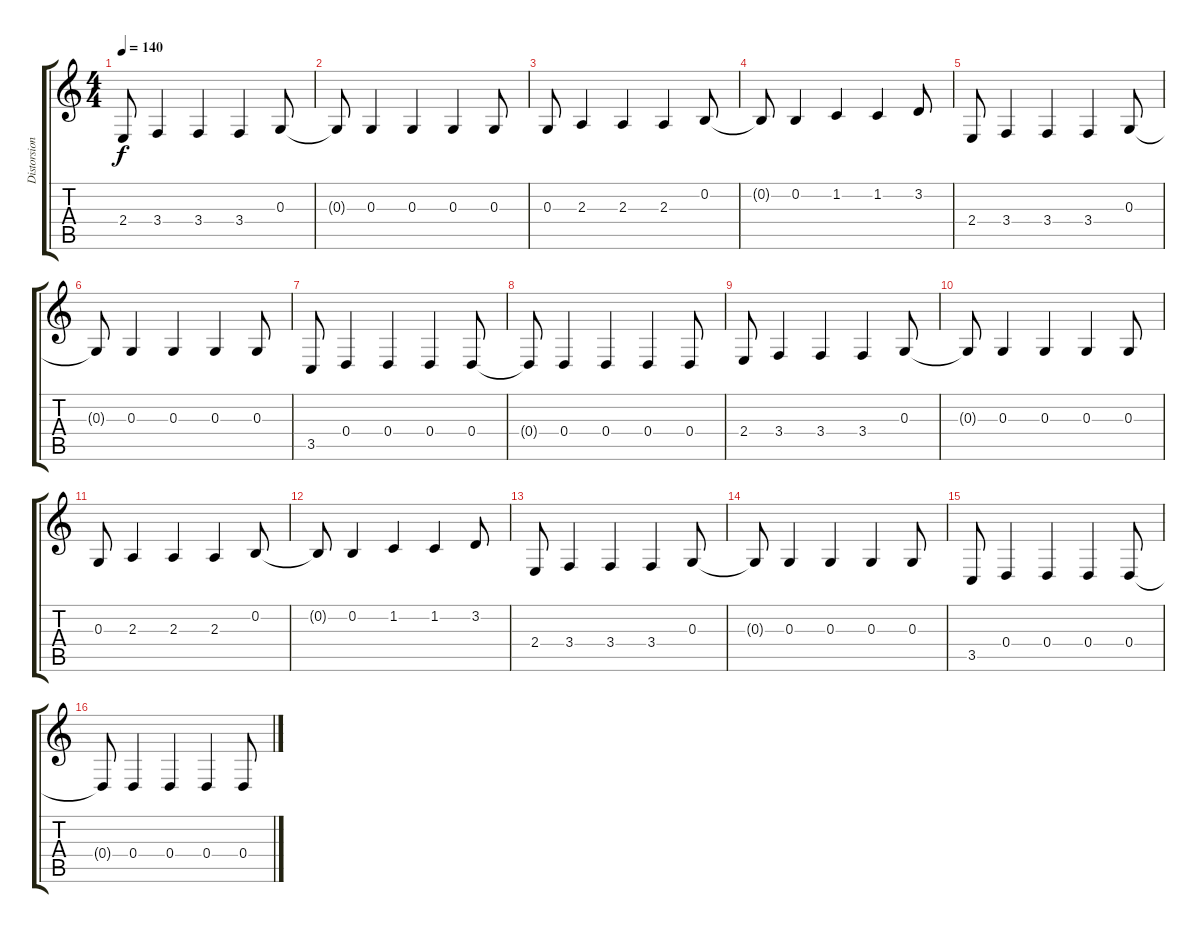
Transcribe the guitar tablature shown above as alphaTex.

\track ("Distorsion Guitar" "Distorsion") {instrument brasssection}
\staff {score tabs}
\tuning (E4 B3 G3 D3 A2 E2) {hide}
\ts (4 4)
\tempo 140
\clef g2
\ks c
2.4.8{dy f} 3.4.4 3.4.4 3.4.4 0.3.8 |
0.3{t}.8 0.3.4 0.3.4 0.3.4 0.3.8 |
0.3.8 2.3.4 2.3.4 2.3.4 0.2.8 |
0.2{t}.8 0.2.4 1.2.4 1.2.4 3.2.8 |
2.4.8 3.4.4 3.4.4 3.4.4 0.3.8 |
0.3{t}.8 0.3.4 0.3.4 0.3.4 0.3.8 |
3.5.8 0.4.4 0.4.4 0.4.4 0.4.8 |
0.4{t}.8 0.4.4 0.4.4 0.4.4 0.4.8 |
2.4.8 3.4.4 3.4.4 3.4.4 0.3.8 |
0.3{t}.8 0.3.4 0.3.4 0.3.4 0.3.8 |
0.3.8 2.3.4 2.3.4 2.3.4 0.2.8 |
0.2{t}.8 0.2.4 1.2.4 1.2.4 3.2.8 |
2.4.8 3.4.4 3.4.4 3.4.4 0.3.8 |
0.3{t}.8 0.3.4 0.3.4 0.3.4 0.3.8 |
3.5.8 0.4.4 0.4.4 0.4.4 0.4.8 |
0.4{t}.8 0.4.4 0.4.4 0.4.4 0.4.8
